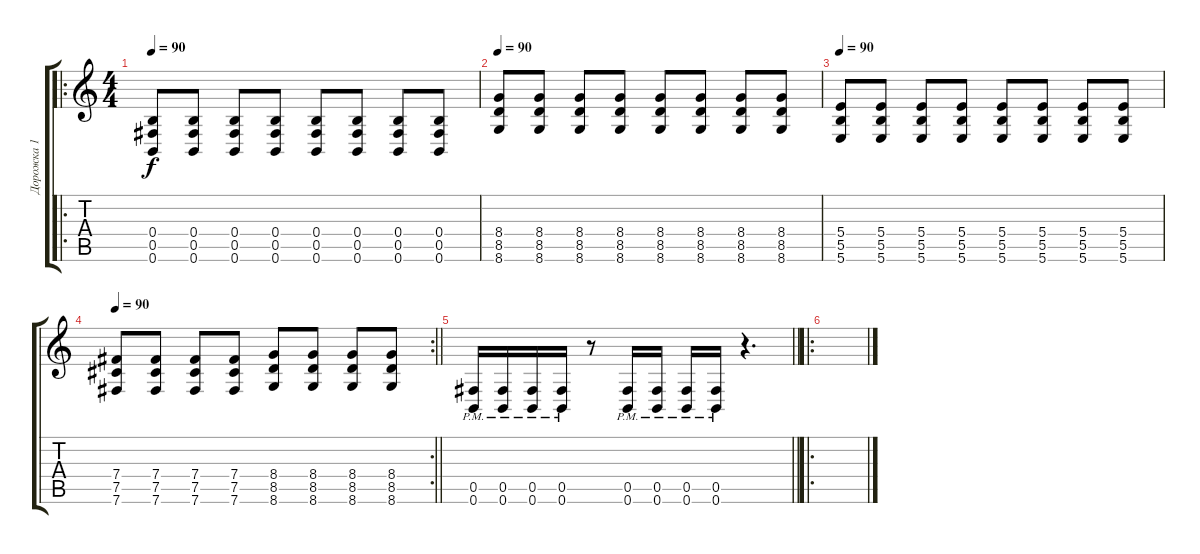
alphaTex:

\track ("Дорожка 1" "Дорожка 1") {solo instrument distortionguitar}
\staff {score tabs}
\tuning (Db4 Ab3 E3 B2 Gb2 B1) {hide}
\ro
\ts (4 4)
\tempo 90
\clef g2
\ks c
(0.4 0.5 0.6).8{dy f} (0.4 0.5 0.6).8 (0.4 0.5 0.6).8 (0.4 0.5 0.6).8 (0.4 0.5 0.6).8 (0.4 0.5 0.6).8 (0.4 0.5 0.6).8 (0.4 0.5 0.6).8 |
\tempo 90
(8.4 8.5 8.6).8 (8.4 8.5 8.6).8 (8.4 8.5 8.6).8 (8.4 8.5 8.6).8 (8.4 8.5 8.6).8 (8.4 8.5 8.6).8 (8.4 8.5 8.6).8 (8.4 8.5 8.6).8 |
\tempo 90
(5.4 5.5 5.6).8 (5.4 5.5 5.6).8 (5.4 5.5 5.6).8 (5.4 5.5 5.6).8 (5.4 5.5 5.6).8 (5.4 5.5 5.6).8 (5.4 5.5 5.6).8 (5.4 5.5 5.6).8 |
\rc 2
\tempo 90
\barLineRight lightlight
(7.4 7.5 7.6).8 (7.4 7.5 7.6).8 (7.4 7.5 7.6).8 (7.4 7.5 7.6).8 (8.4 8.5 8.6).8 (8.4 8.5 8.6).8 (8.4 8.5 8.6).8 (8.4 8.5 8.6).8 |
\barLineRight lightlight
(0.5{pm} 0.6{pm}).16 (0.5{pm} 0.6{pm}).16 (0.5{pm} 0.6{pm}).16 (0.5{pm} 0.6{pm}).16 r.8 (0.5{pm} 0.6{pm}).16 (0.5{pm} 0.6{pm}).16 (0.5{pm} 0.6{pm}).16 (0.5{pm} 0.6{pm}).16 r.4{d} |
\ro
